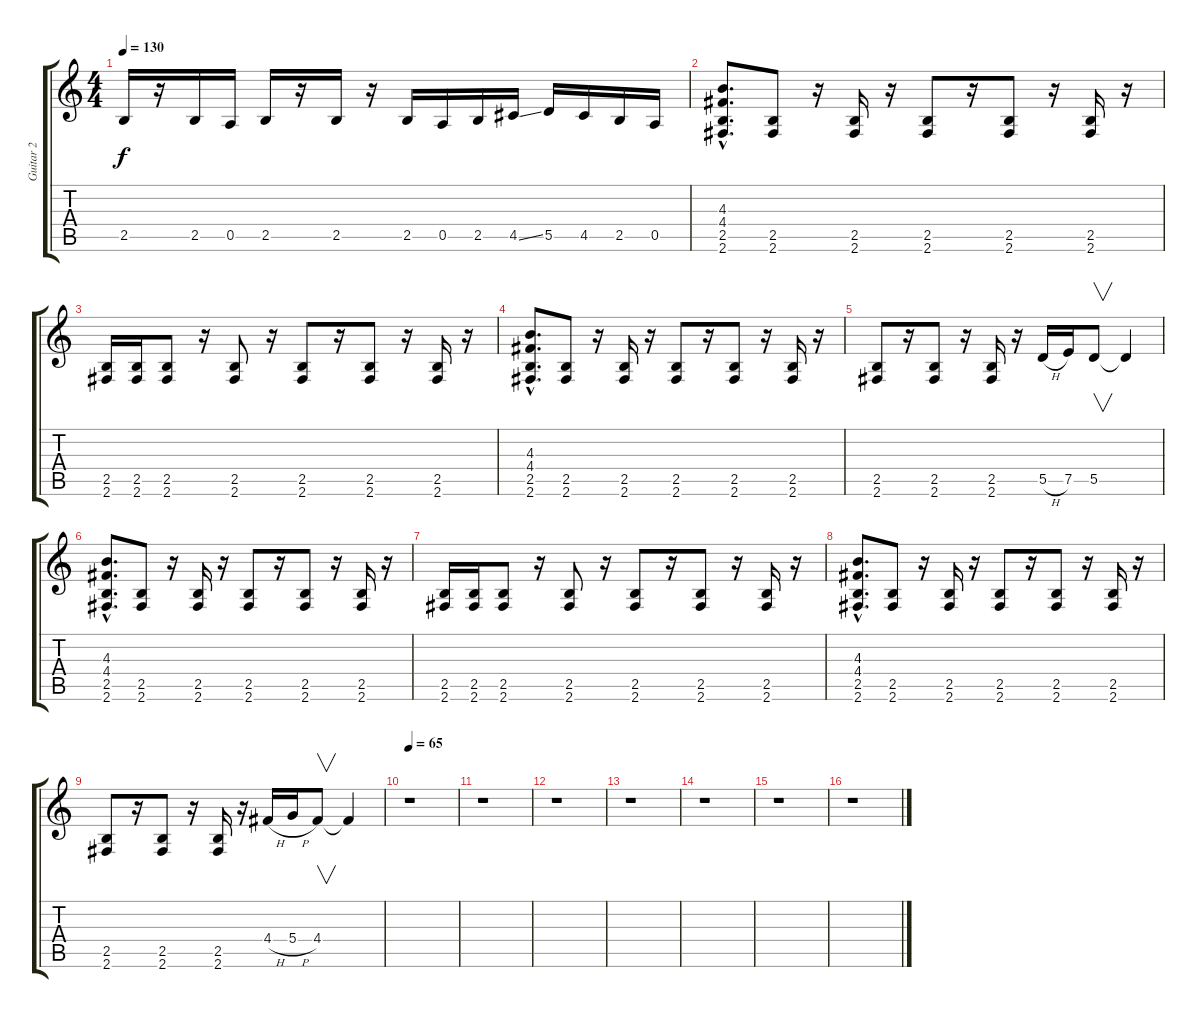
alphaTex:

\track ("Guitar 2" "Guitar 2") {instrument distortionguitar}
\staff {score tabs}
\tuning (E4 B3 G3 D3 A2 E2) {hide}
\ts (4 4)
\tempo 130
\clef g2
\ks c
2.5.16{dy f} r.16 2.5.16 0.5.16 2.5.16 r.16 2.5.16 r.16 2.5.16 0.5.16 2.5.16 4.5{ss}.16 5.5.16 4.5.16 2.5.16 0.5.16 |
(4.3{hac} 4.4{hac} 2.5{hac} 2.6{hac}).8{d} (2.5 2.6).8 r.16 (2.5 2.6).16 r.16 (2.5 2.6).8 r.16 (2.5 2.6).8 r.16 (2.5 2.6).16 r.16 |
(2.5 2.6).16 (2.5 2.6).16 (2.5 2.6).8 r.16 (2.5 2.6).8 r.16 (2.5 2.6).8 r.16 (2.5 2.6).8 r.16 (2.5 2.6).16 r.16 |
(4.3{hac} 4.4{hac} 2.5{hac} 2.6{hac}).8{d} (2.5 2.6).8 r.16 (2.5 2.6).16 r.16 (2.5 2.6).8 r.16 (2.5 2.6).8 r.16 (2.5 2.6).16 r.16 |
(2.5 2.6).8 r.16 (2.5 2.6).8 r.16 (2.5 2.6).16 r.16 5.5{h}.16 7.5.16 5.5.8{v} 5.5{t}.4 |
(4.3{hac} 4.4{hac} 2.5{hac} 2.6{hac}).8{d} (2.5 2.6).8 r.16 (2.5 2.6).16 r.16 (2.5 2.6).8 r.16 (2.5 2.6).8 r.16 (2.5 2.6).16 r.16 |
(2.5 2.6).16 (2.5 2.6).16 (2.5 2.6).8 r.16 (2.5 2.6).8 r.16 (2.5 2.6).8 r.16 (2.5 2.6).8 r.16 (2.5 2.6).16 r.16 |
(4.3{hac} 4.4{hac} 2.5{hac} 2.6{hac}).8{d} (2.5 2.6).8 r.16 (2.5 2.6).16 r.16 (2.5 2.6).8 r.16 (2.5 2.6).8 r.16 (2.5 2.6).16 r.16 |
(2.5 2.6).8 r.16 (2.5 2.6).8 r.16 (2.5 2.6).16 r.16 4.4{h}.16 5.4{h}.16 4.4.8{v} 4.4{t}.4 |
\tempo 65
r.1 |
r.1 |
r.1 |
r.1 |
r.1 |
r.1 |
r.1
